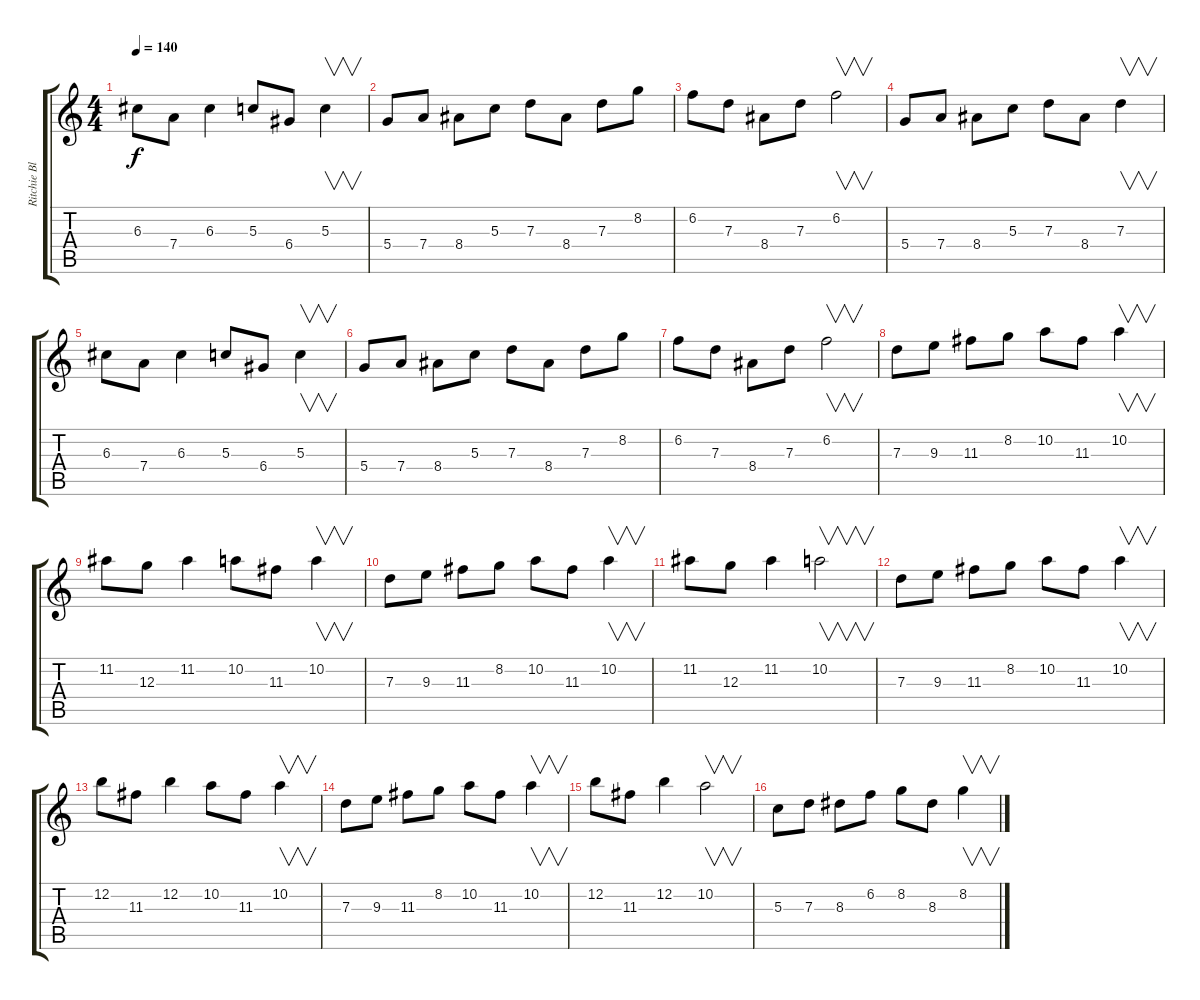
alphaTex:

\track ("Ritchie Blackmore" "Ritchie Bl") {instrument distortionguitar}
\staff {score tabs}
\tuning (E4 B3 G3 D3 A2 E2) {hide}
\ts (4 4)
\tempo 140
\clef g2
\ks c
6.3.8{dy f} 7.4.8 6.3.4 5.3.8 6.4.8 5.3.4{v} |
5.4.8 7.4.8 8.4.8 5.3.8 7.3.8 8.4.8 7.3.8 8.2.8 |
6.2.8 7.3.8 8.4.8 7.3.8 6.2.2{v} |
5.4.8 7.4.8 8.4.8 5.3.8 7.3.8 8.4.8 7.3.4{v} |
6.3.8 7.4.8 6.3.4 5.3.8 6.4.8 5.3.4{v} |
5.4.8 7.4.8 8.4.8 5.3.8 7.3.8 8.4.8 7.3.8 8.2.8 |
6.2.8 7.3.8 8.4.8 7.3.8 6.2.2{v} |
7.3.8 9.3.8 11.3.8 8.2.8 10.2.8 11.3.8 10.2.4{v} |
11.2.8 12.3.8 11.2.4 10.2.8 11.3.8 10.2.4{v} |
7.3.8 9.3.8 11.3.8 8.2.8 10.2.8 11.3.8 10.2.4{v} |
11.2.8 12.3.8 11.2.4 10.2.2{v} |
7.3.8 9.3.8 11.3.8 8.2.8 10.2.8 11.3.8 10.2.4{v} |
12.2.8 11.3.8 12.2.4 10.2.8 11.3.8 10.2.4{v} |
7.3.8 9.3.8 11.3.8 8.2.8 10.2.8 11.3.8 10.2.4{v} |
12.2.8{instrument distortionguitar} 11.3.8 12.2.4 10.2.2{v} |
5.3.8 7.3.8 8.3.8 6.2.8 8.2.8 8.3.8 8.2.4{v}
